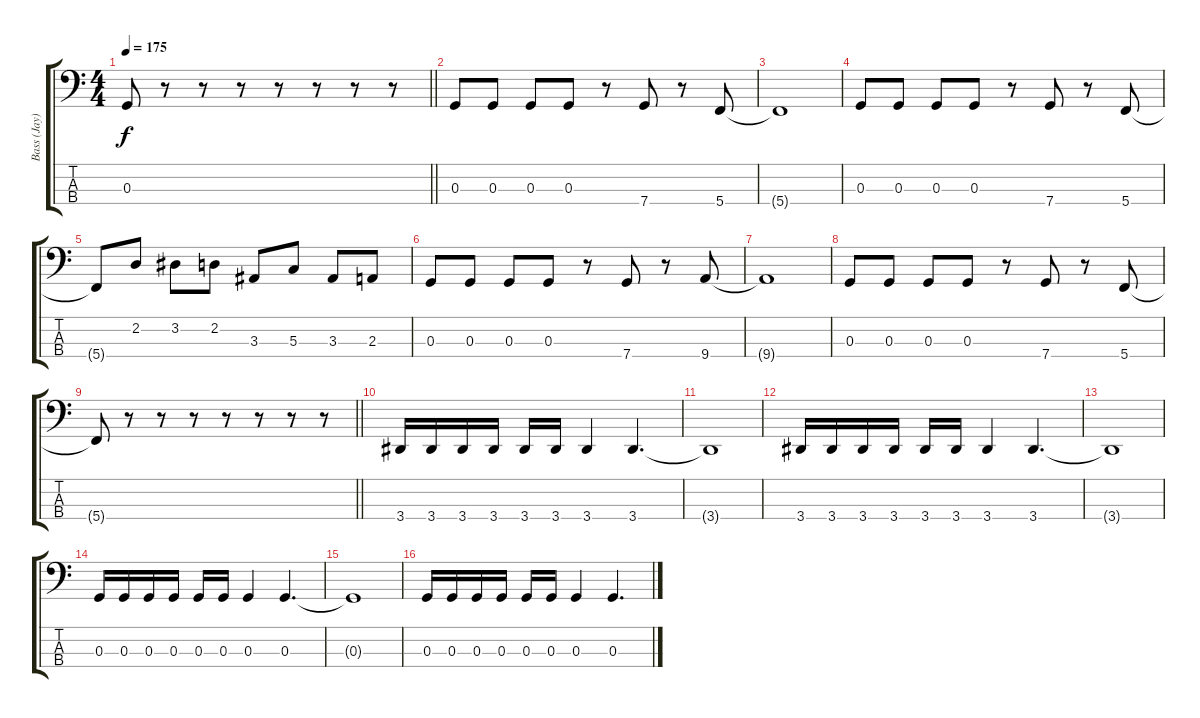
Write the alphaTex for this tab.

\track ("Bass (Jay)" "Bass (Jay)") {instrument electricbasspick}
\staff {score tabs}
\tuning (F2 C2 G1 C1) {hide}
\ts (4 4)
\tempo 175
\clef f4
\barLineRight lightlight
\ks c
0.3.8{dy f} r.8 r.8 r.8 r.8 r.8 r.8 r.8 |
0.3.8 0.3.8 0.3.8 0.3.8 r.8 7.4.8 r.8 5.4.8 |
5.4{t}.1 |
0.3.8 0.3.8 0.3.8 0.3.8 r.8 7.4.8 r.8 5.4.8 |
5.4{t}.8 2.2.8 3.2.8 2.2.8 3.3.8 5.3.8 3.3.8 2.3.8 |
0.3.8 0.3.8 0.3.8 0.3.8 r.8 7.4.8 r.8 9.4.8 |
9.4{t}.1 |
0.3.8 0.3.8 0.3.8 0.3.8 r.8 7.4.8 r.8 5.4.8 |
\barLineRight lightlight
5.4{t}.8 r.8 r.8 r.8 r.8 r.8 r.8 r.8 |
3.4.16 3.4.16 3.4.16 3.4.16 3.4.16 3.4.16 3.4.4 3.4.4{d} |
3.4{t}.1 |
3.4.16 3.4.16 3.4.16 3.4.16 3.4.16 3.4.16 3.4.4 3.4.4{d} |
3.4{t}.1 |
0.3.16 0.3.16 0.3.16 0.3.16 0.3.16 0.3.16 0.3.4 0.3.4{d} |
0.3{t}.1 |
0.3.16 0.3.16 0.3.16 0.3.16 0.3.16 0.3.16 0.3.4 0.3.4{d}
